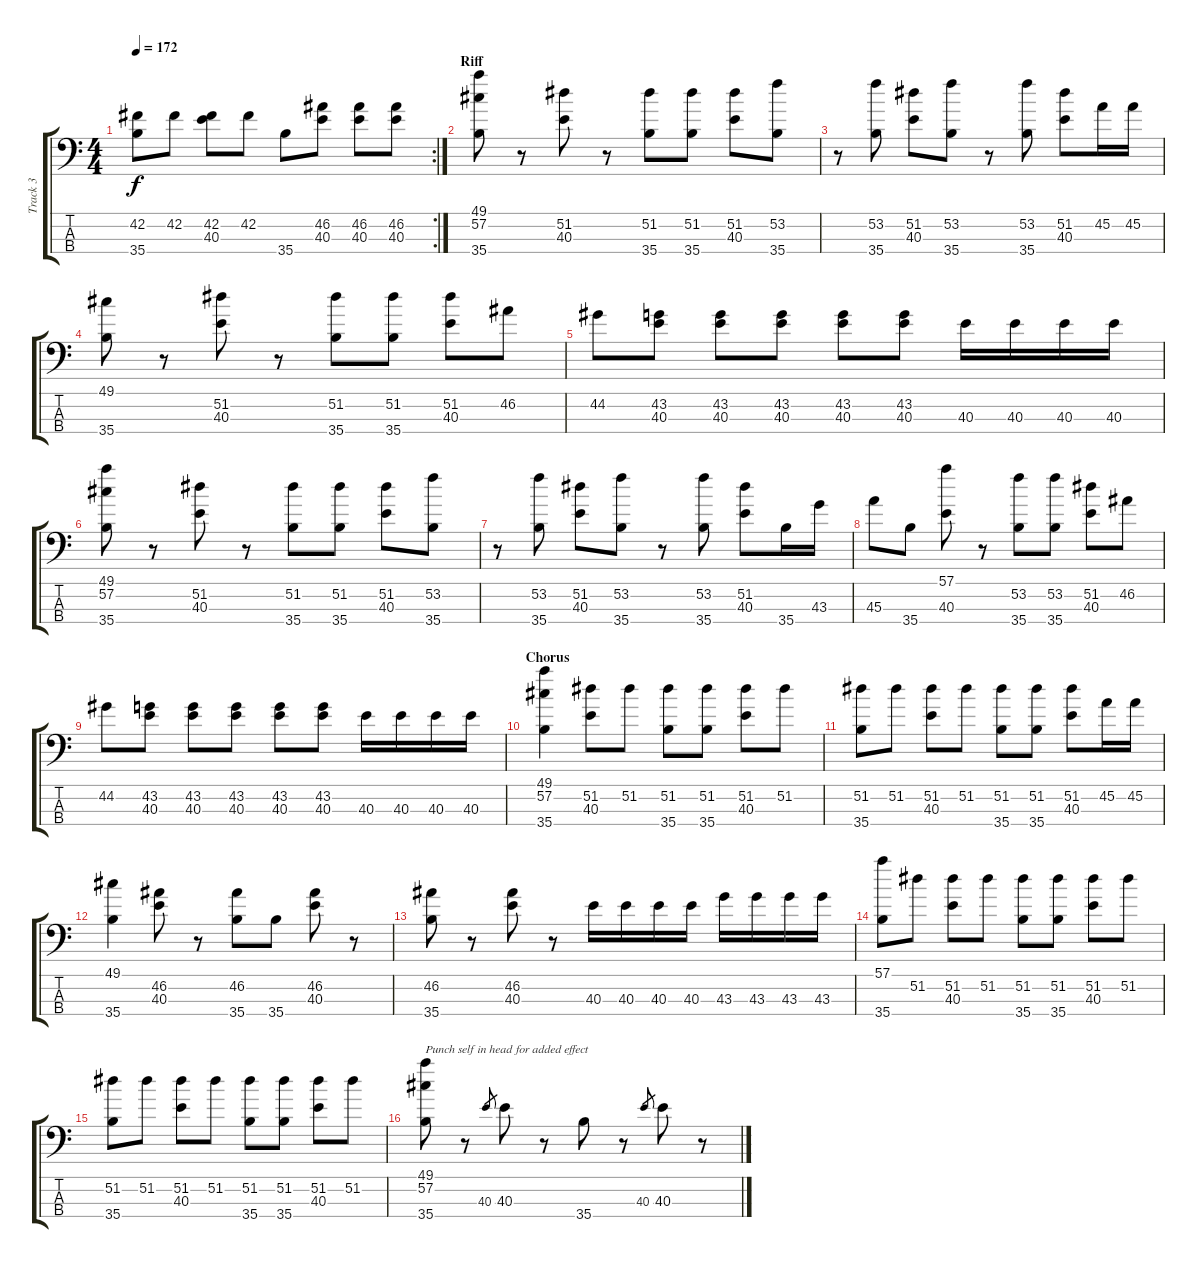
\track ("Track 3" "Track 3") {instrument acousticgrandpiano}
\staff {score tabs}
\tuning (C-1 C-1 C-1 C-1) {hide}
\rc 2
\ts (4 4)
\tempo 172
\clef f4
\ks c
(42.2 35.4).8{dy f} 42.2.8 (42.2 40.3).8 42.2.8 35.4.8 (46.2 40.3).8 (46.2 40.3).8 (46.2 40.3).8 |
\section ("" "Riff")
(49.1 57.2 35.4).8 r.8 (51.2 40.3).8 r.8 (51.2 35.4).8 (51.2 35.4).8 (51.2 40.3).8 (53.2 35.4).8 |
r.8 (53.2 35.4).8 (51.2 40.3).8 (53.2 35.4).8 r.8 (53.2 35.4).8 (51.2 40.3).8 45.2.16 45.2.16 |
(49.1 35.4).8 r.8 (51.2 40.3).8 r.8 (51.2 35.4).8 (51.2 35.4).8 (51.2 40.3).8 46.2.8 |
44.2.8 (43.2 40.3).8 (43.2 40.3).8 (43.2 40.3).8 (43.2 40.3).8 (43.2 40.3).8 40.3.16 40.3.16 40.3.16 40.3.16 |
(49.1 57.2 35.4).8 r.8 (51.2 40.3).8 r.8 (51.2 35.4).8 (51.2 35.4).8 (51.2 40.3).8 (53.2 35.4).8 |
r.8 (53.2 35.4).8 (51.2 40.3).8 (53.2 35.4).8 r.8 (53.2 35.4).8 (51.2 40.3).8 35.4.16 43.3.16 |
45.3.8 35.4.8 (57.1 40.3).8 r.8 (53.2 35.4).8 (53.2 35.4).8 (51.2 40.3).8 46.2.8 |
44.2.8 (43.2 40.3).8 (43.2 40.3).8 (43.2 40.3).8 (43.2 40.3).8 (43.2 40.3).8 40.3.16 40.3.16 40.3.16 40.3.16 |
\section ("" "Chorus")
(49.1 57.2 35.4).4 (51.2 40.3).8 51.2.8 (51.2 35.4).8 (51.2 35.4).8 (51.2 40.3).8 51.2.8 |
(51.2 35.4).8 51.2.8 (51.2 40.3).8 51.2.8 (51.2 35.4).8 (51.2 35.4).8 (51.2 40.3).8 45.2.16 45.2.16 |
(49.1 35.4).4 (46.2 40.3).8 r.8 (46.2 35.4).8 35.4.8 (46.2 40.3).8 r.8 |
(46.2 35.4).8 r.8 (46.2 40.3).8 r.8 40.3.16 40.3.16 40.3.16 40.3.16 43.3.16 43.3.16 43.3.16 43.3.16 |
(57.1 35.4).8 51.2.8 (51.2 40.3).8 51.2.8 (51.2 35.4).8 (51.2 35.4).8 (51.2 40.3).8 51.2.8 |
(51.2 35.4).8 51.2.8 (51.2 40.3).8 51.2.8 (51.2 35.4).8 (51.2 35.4).8 (51.2 40.3).8 51.2.8 |
(49.1 57.2 35.4).8{txt "Punch self in head for added effect"} r.8 40.3.8{gr} 40.3.8 r.8 35.4.8 r.8 40.3.8{gr} 40.3.8 r.8
